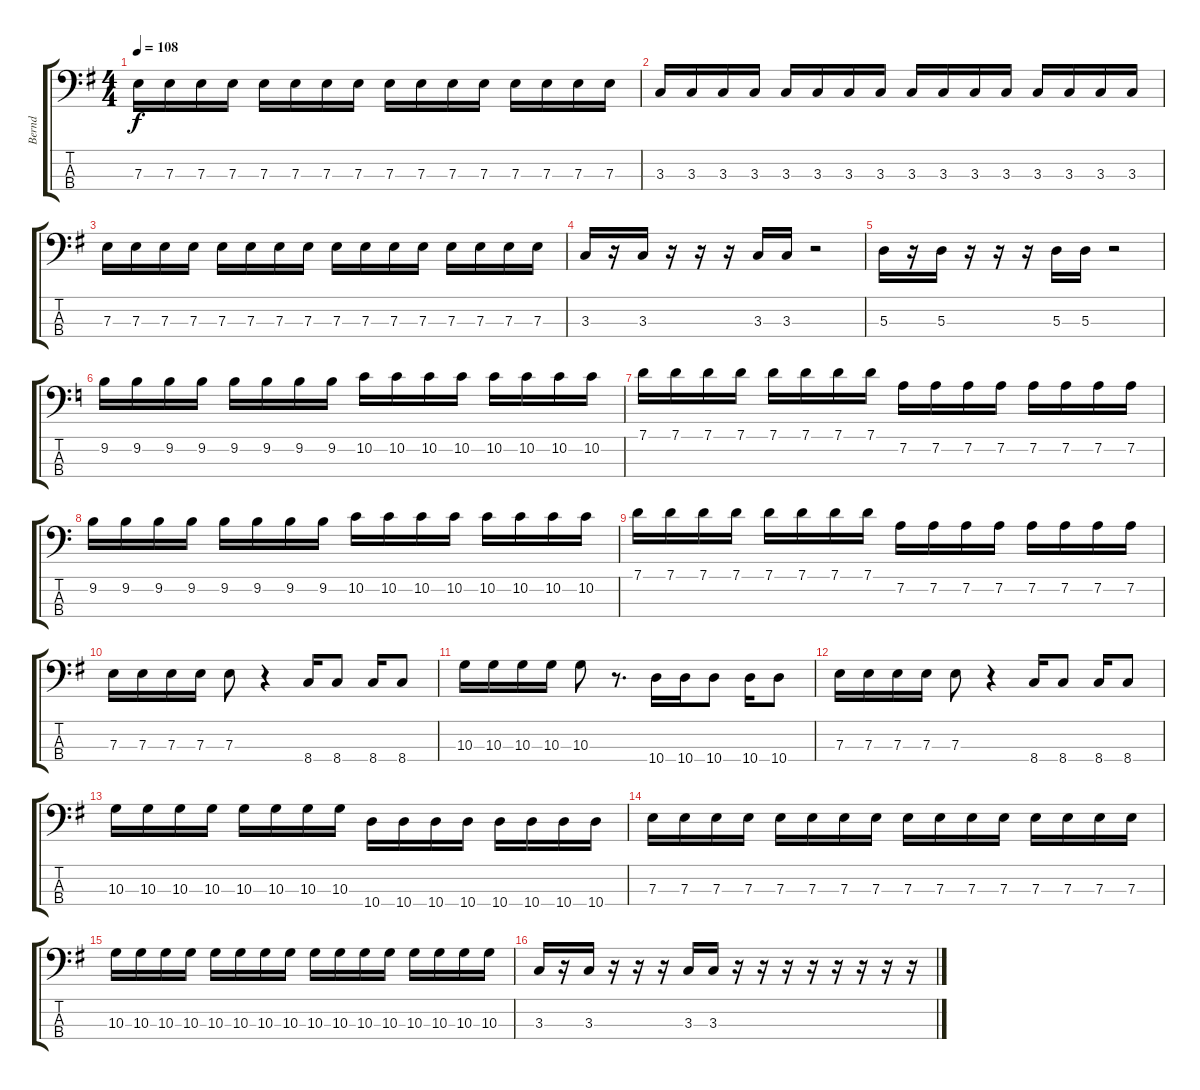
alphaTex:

\track ("Bernd" "Bernd") {instrument electricbassfinger}
\staff {score tabs}
\tuning (G2 D2 A1 E1) {hide}
\ts (4 4)
\tempo 108
\clef f4
\ks g
7.3.16{dy f volume 12} 7.3.16 7.3.16 7.3.16 7.3.16 7.3.16 7.3.16 7.3.16 7.3.16 7.3.16 7.3.16 7.3.16 7.3.16 7.3.16 7.3.16 7.3.16 |
3.3.16 3.3.16 3.3.16 3.3.16 3.3.16 3.3.16 3.3.16 3.3.16 3.3.16 3.3.16 3.3.16 3.3.16 3.3.16 3.3.16 3.3.16 3.3.16 |
7.3.16 7.3.16 7.3.16 7.3.16 7.3.16 7.3.16 7.3.16 7.3.16 7.3.16 7.3.16 7.3.16 7.3.16 7.3.16 7.3.16 7.3.16 7.3.16 |
3.3.16 r.16 3.3.16 r.16 r.16 r.16 3.3.16 3.3.16 r.2 |
5.3.16 r.16 5.3.16 r.16 r.16 r.16 5.3.16 5.3.16 r.2 |
\ks c
9.2.16 9.2.16 9.2.16 9.2.16 9.2.16 9.2.16 9.2.16 9.2.16 10.2.16 10.2.16 10.2.16 10.2.16 10.2.16 10.2.16 10.2.16 10.2.16 |
7.1.16 7.1.16 7.1.16 7.1.16 7.1.16 7.1.16 7.1.16 7.1.16 7.2.16 7.2.16 7.2.16 7.2.16 7.2.16 7.2.16 7.2.16 7.2.16 |
9.2.16 9.2.16 9.2.16 9.2.16 9.2.16 9.2.16 9.2.16 9.2.16 10.2.16 10.2.16 10.2.16 10.2.16 10.2.16 10.2.16 10.2.16 10.2.16 |
7.1.16 7.1.16 7.1.16 7.1.16 7.1.16 7.1.16 7.1.16 7.1.16 7.2.16 7.2.16 7.2.16 7.2.16 7.2.16 7.2.16 7.2.16 7.2.16 |
\ks g
7.3.16 7.3.16 7.3.16 7.3.16 7.3.8 r.4 8.4.16 8.4.8 8.4.16 8.4.8 |
10.3.16 10.3.16 10.3.16 10.3.16 10.3.8 r.8{d} 10.4.16 10.4.16 10.4.8 10.4.16 10.4.8 |
7.3.16 7.3.16 7.3.16 7.3.16 7.3.8 r.4 8.4.16 8.4.8 8.4.16 8.4.8 |
10.3.16 10.3.16 10.3.16 10.3.16 10.3.16 10.3.16 10.3.16 10.3.16 10.4.16 10.4.16 10.4.16 10.4.16 10.4.16 10.4.16 10.4.16 10.4.16 |
7.3.16 7.3.16 7.3.16 7.3.16 7.3.16 7.3.16 7.3.16 7.3.16 7.3.16 7.3.16 7.3.16 7.3.16 7.3.16 7.3.16 7.3.16 7.3.16 |
10.3.16 10.3.16 10.3.16 10.3.16 10.3.16 10.3.16 10.3.16 10.3.16 10.3.16 10.3.16 10.3.16 10.3.16 10.3.16 10.3.16 10.3.16 10.3.16 |
3.3.16 r.16 3.3.16 r.16 r.16 r.16 3.3.16 3.3.16 r.16 r.16 r.16 r.16 r.16 r.16 r.16 r.16
